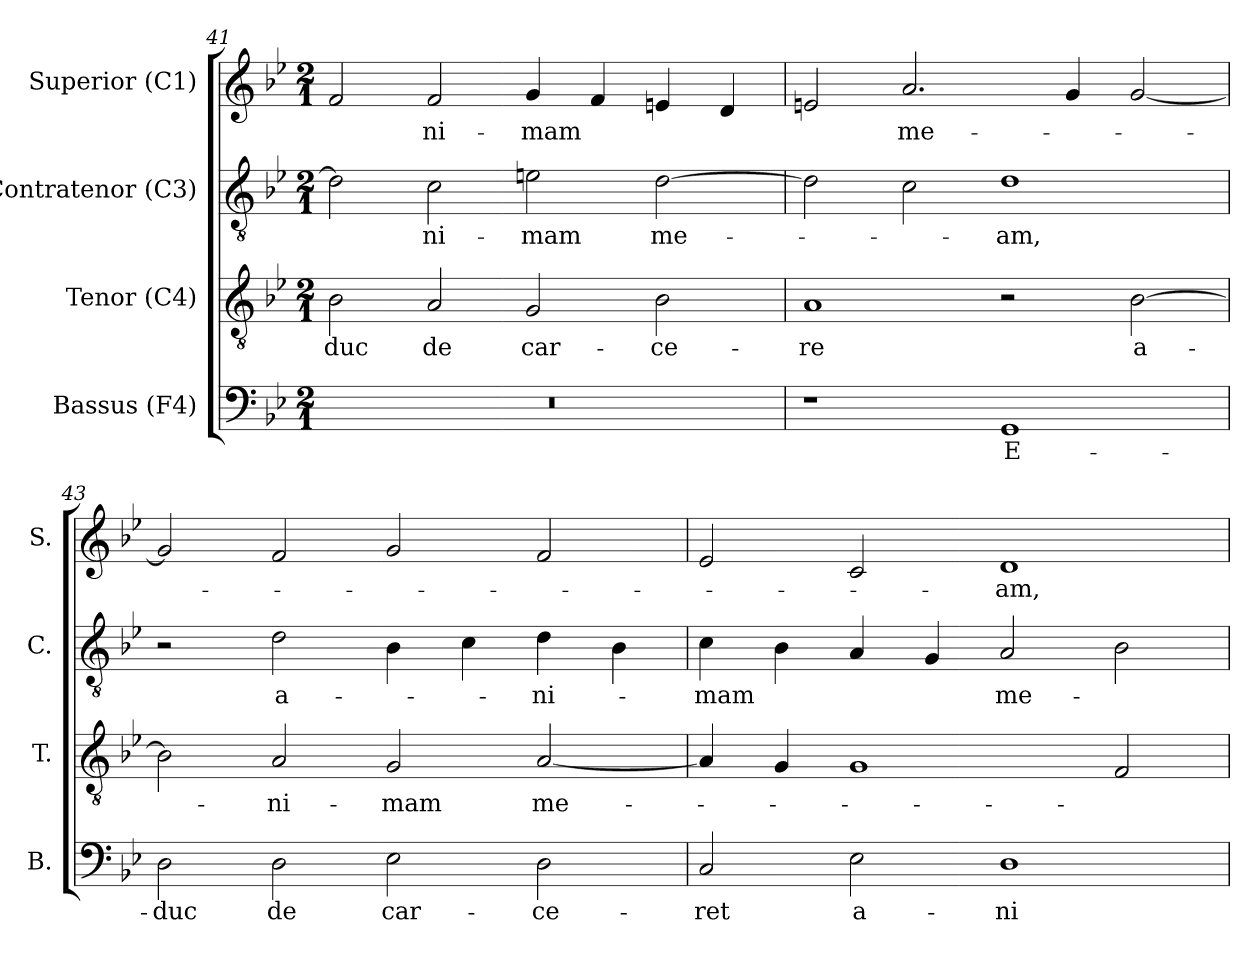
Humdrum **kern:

**kern	**text	**kern	**text	**kern	**text	**kern	**text
*part4	*part4	*part3	*part3	*part2	*part2	*part1	*part1
*staff4	*staff4	*staff3	*staff3	*staff2	*staff2	*staff1	*staff1
*I"Bassus (F4)	*	*I"Tenor (C4)	*	*I"Contratenor (C3)	*	*I"Superior (C1)	*
*I'B.	*	*I'T.	*	*I'C.	*	*I'S.	*
*clefF4	*	*clefGv2	*	*clefGv2	*	*clefG2	*
*	*	*ITrd7c12	*	*ITrd7c12	*	*	*
*k[b-e-]	*	*k[b-e-]	*	*k[b-e-]	*	*k[b-e-]	*
*B-:	*	*B-:	*	*B-:	*	*B-:	*
*M2/1	*	*M2/1	*	*M2/1	*	*M2/1	*
=41	=41	=41	=41	=41	=41	=41	=41
!LO:N:vis=1	!	!	!	!	!	!	!
!	!	!	!LO:LY:b:color=#000000	!	!	!	!
0r	.	2BB-i\	-duc	2Di\]	.	2fi/	.
!	!	!	!LO:LY:b:color=#000000	!	!	!	!
!	!	!	!	!	!LO:LY:b:color=#000000	!	!
!	!	!	!	!	!	!	!LO:LY:b:color=#000000
.	.	2AAi/	de	2Ci\	-ni-	2fi/	-ni-
!	!	!	!LO:LY:b:color=#000000	!	!	!	!
!	!	!	!	!	!LO:LY:b:color=#000000	!	!
!	!	!	!	!	!	!	!LO:LY:b:color=#000000
.	.	2GGi/	car-	2Ei\	-mam	4gi/	-mam
.	.	.	.	.	.	4fi/	.
!	!	!	!LO:LY:b:color=#000000	!	!	!	!
!	!	!	!	!	!LO:LY:b:color=#000000	!	!
.	.	2BB-i\	-ce-	[2Di\	me-	4eni/	.
.	.	.	.	.	.	4di/	.
!!LO:LB:g=z
=42	=42	=42	=42	=42	=42	=42	=42
!	!	!	!LO:LY:b:color=#000000	!	!	!	!
1r	.	1AAi	-re	2Di\]	.	2eni/	.
!	!	!	!	!	!	!	!LO:LY:b:color=#000000
.	.	.	.	2Ci\	.	2.ai/	me-
!	!LO:LY:b:color=#000000	!	!	!	!	!	!
!	!	!	!	!	!LO:LY:b:color=#000000	!	!
1GGi	E-	2r	.	1Di	-am,	.	.
.	.	.	.	.	.	4gi/	.
!	!	!	!LO:LY:b:color=#000000	!	!	!	!
.	.	[2BB-i\	a-	.	.	[2gi/	.
=43	=43	=43	=43	=43	=43	=43	=43
!	!LO:LY:b:color=#000000	!	!	!	!	!	!
2Di\	-duc	2BB-i\]	.	2r	.	2gi/]	.
!	!LO:LY:b:color=#000000	!	!	!	!	!	!
!	!	!	!LO:LY:b:color=#000000	!	!	!	!
!	!	!	!	!	!LO:LY:b:color=#000000	!	!
2Di\	de	2AAi/	-ni-	2Di\	a-	2fi/	.
!	!LO:LY:b:color=#000000	!	!	!	!	!	!
!	!	!	!LO:LY:b:color=#000000	!	!	!	!
2E-i\	car-	2GGi/	-mam	4BB-i\	.	2gi/	.
.	.	.	.	4Ci\	.	.	.
!	!LO:LY:b:color=#000000	!	!	!	!	!	!
!	!	!	!LO:LY:b:color=#000000	!	!	!	!
!	!	!	!	!	!LO:LY:b:color=#000000	!	!
2Di\	-ce-	[2AAi/	me-	4Di\	-ni-	2fi/	.
.	.	.	.	4BB-i\	.	.	.
=44	=44	=44	=44	=44	=44	=44	=44
!	!LO:LY:b:color=#000000	!	!	!	!	!	!
!	!	!	!	!	!LO:LY:b:color=#000000	!	!
2Ci/	-ret	4AAi/]	.	4Ci\	-mam	2e-i/	.
.	.	4GGi/	.	4BB-i\	.	.	.
!	!LO:LY:b:color=#000000	!	!	!	!	!	!
2E-i\	a-	1GGi	.	4AAi/	.	2ci/	.
.	.	.	.	4GGi/	.	.	.
!	!LO:LY:b:color=#000000	!	!	!	!	!	!
!	!	!	!	!	!LO:LY:b:color=#000000	!	!
!	!	!	!	!	!	!	!LO:LY:b:color=#000000
1Di	-ni-	.	.	2AAi/	me-	1di	-am,
.	.	2FFi/	.	2BB-i\	.	.	.
=	=	=	=	=	=	=	=
*-	*-	*-	*-	*-	*-	*-	*-
